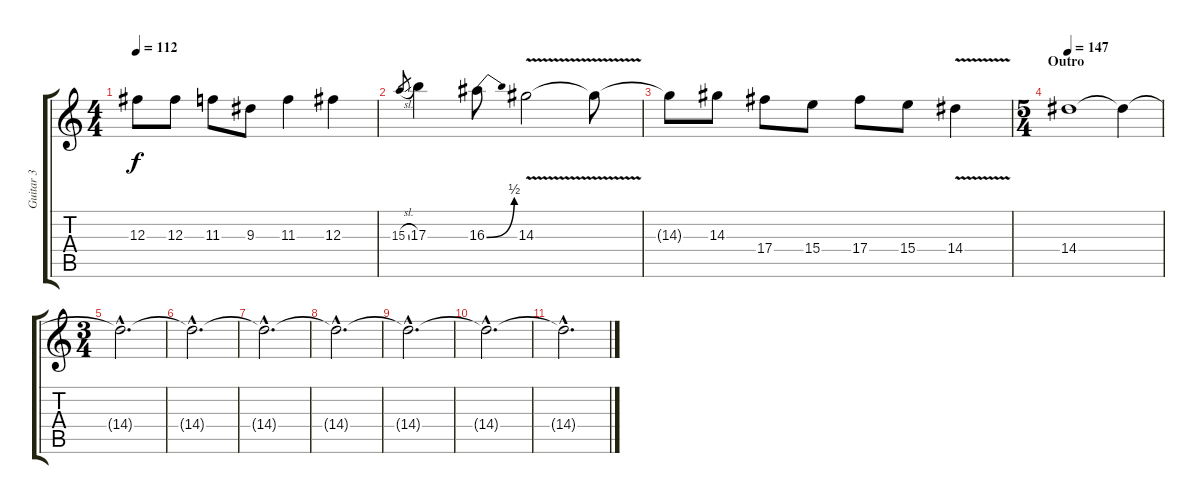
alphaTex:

\track ("Guitar 3" "Guitar 3") {instrument overdrivenguitar}
\staff {score tabs}
\tuning (Eb4 Bb3 Gb3 Db3 Ab2 Eb2) {hide}
\ts (4 4)
\tempo 112
\clef g2
\ks c
12.3{t}.8{dy f} 12.3.8 11.3.8 9.3.8 11.3.4 12.3.4 |
15.3{sl}.8{gr} 17.3.4 16.3{be (bend 0 0 60 2)}.8 14.3{v}.2 14.3{t}.8 |
14.3{t}.8 14.3.8 17.4.8 15.4.8 17.4.8 15.4.8 14.4{v}.4 |
\ts (5 4)
\section ("" "Outro")
\tempo 147
14.4.1 14.4{t}.4 |
\ts (3 4)
14.4{hac t}.2{d} |
14.4{hac t}.2{d} |
14.4{hac t}.2{d} |
14.4{hac t}.2{d} |
14.4{hac t}.2{d} |
14.4{hac t}.2{d} |
14.4{hac t}.2{d volume 0}
